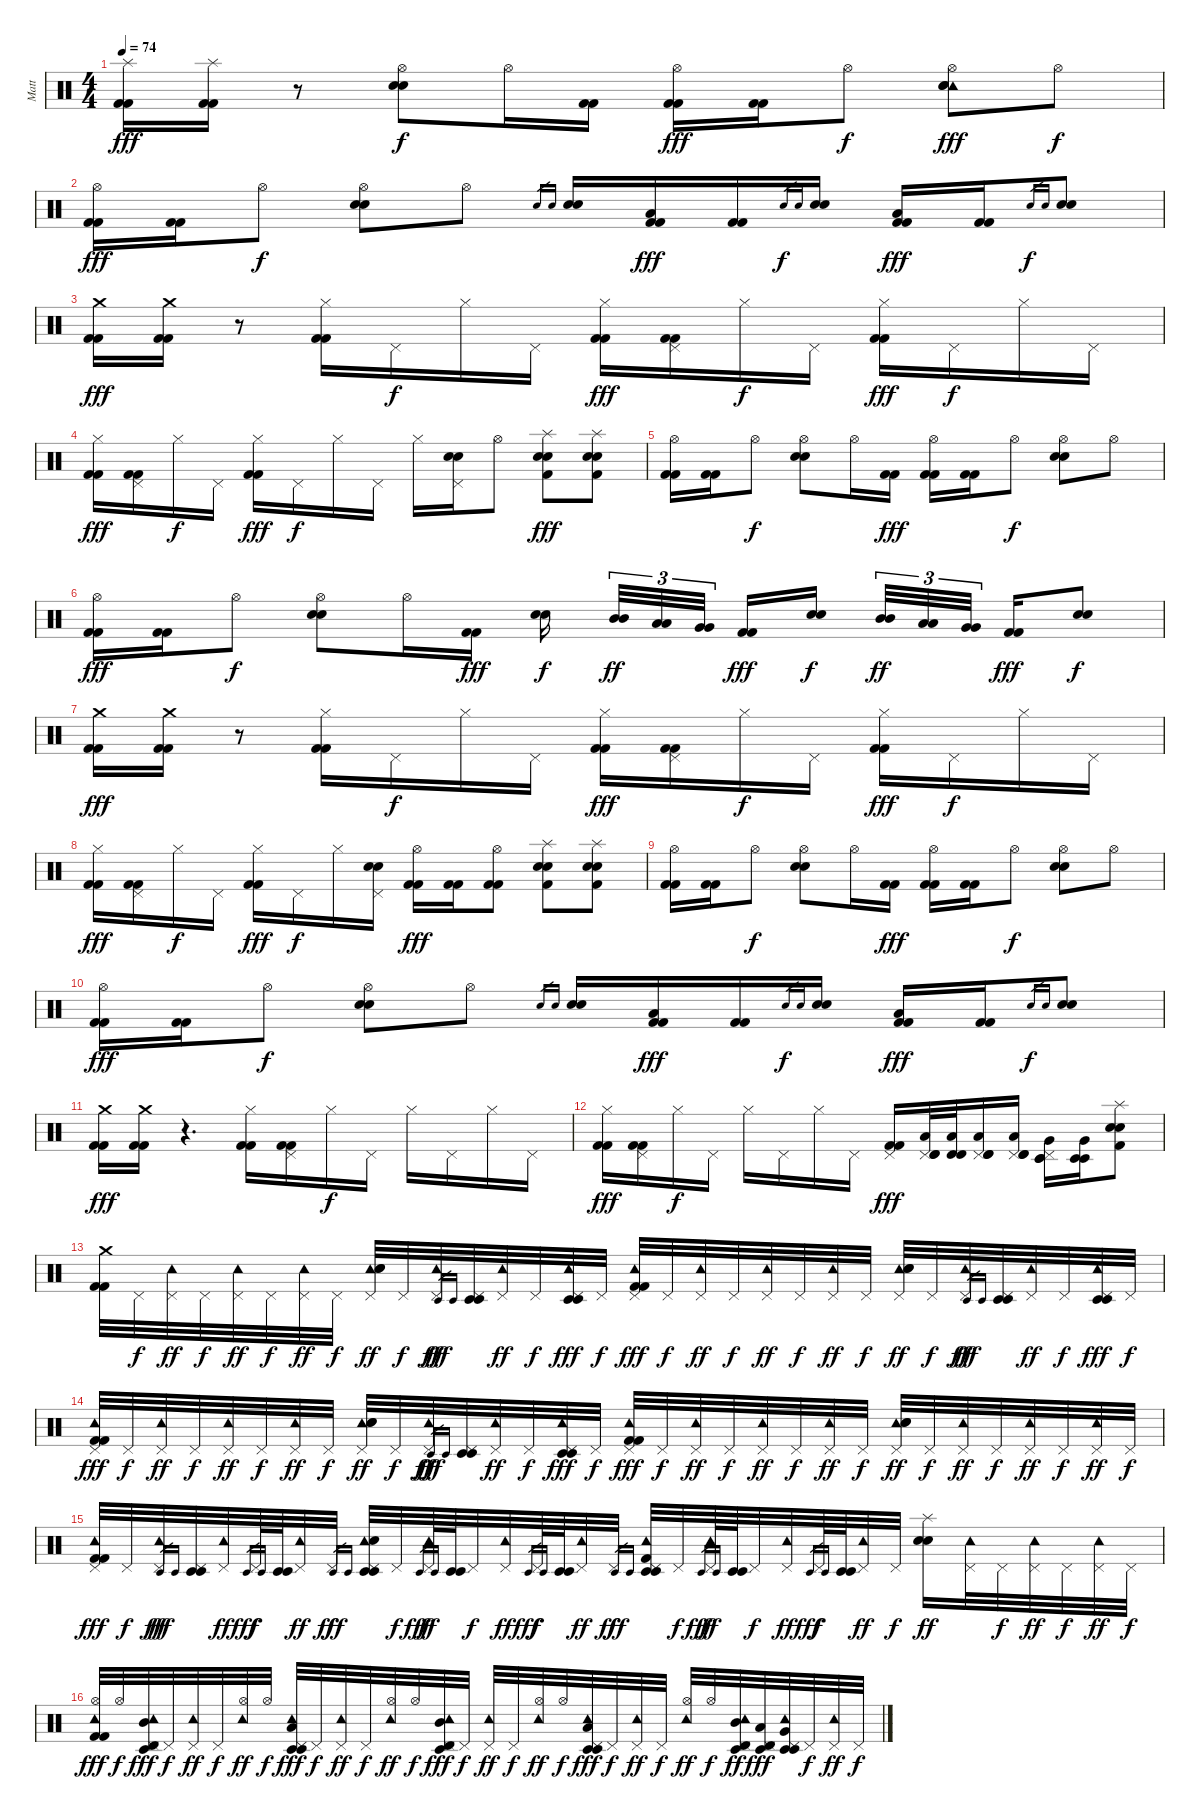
\track ("Matt" "Matt") {instrument percussion}
\staff {score}
\articulation defaults
\ts (4 4)
\tempo 74
\clef neutral
\ks c
("Splash (hit)" "Kick (hit) 2" "Kick (hit) 2").16{dy fff} ("Splash (hit)" "Kick (hit) 2" "Kick (hit) 2").16 r.8 ("Hi-Hat (open)" "Electric Snare (hit)" "Electric Snare (hit)").8{dy f} "Hi-Hat (open)".16 ("Kick (hit) 2" "Kick (hit) 2").16 ("Hi-Hat (open)" "Kick (hit) 2" "Kick (hit) 2").16{dy fff} ("Kick (hit) 2" "Kick (hit) 2").16 "Hi-Hat (open)".8{dy f} ("Tambourine (hit)" "Hi-Hat (open)" "Electric Snare (hit)" "Electric Snare (hit)").8{dy fff} "Hi-Hat (open)".8{dy f} |
("Hi-Hat (open)" "Kick (hit) 2" "Kick (hit) 2").16{dy fff} ("Kick (hit) 2" "Kick (hit) 2").16 "Hi-Hat (open)".8{dy f} ("Hi-Hat (open)" "Electric Snare (hit)" "Electric Snare (hit)").8 "Hi-Hat (open)".8 "Electric Snare (hit)".16{gr} "Electric Snare (hit)".16{gr} ("Electric Snare (hit)" "Electric Snare (hit)").16 ("Low Tom (hit)" "Kick (hit) 2" "Kick (hit) 2").16{dy fff} ("Kick (hit) 2" "Kick (hit) 2").16 "Electric Snare (hit)".16{gr dy f} "Electric Snare (hit)".16{gr} ("Electric Snare (hit)" "Electric Snare (hit)").16 ("Low Tom (hit)" "Kick (hit) 2" "Kick (hit) 2").16{dy fff} ("Kick (hit) 2" "Kick (hit) 2").16 "Electric Snare (hit)".16{gr dy f} "Electric Snare (hit)".16{gr} ("Electric Snare (hit)" "Electric Snare (hit)").8 |
("Crash medium (hit)" "Kick (hit) 2" "Kick (hit) 2").16{dy fff} ("Crash medium (hit)" "Kick (hit) 2" "Kick (hit) 2").16 r.8 ("Hi-Hat (closed)" "Kick (hit) 2" "Kick (hit) 2").16 "Pedal Hi-Hat (hit)".16{dy f} "Hi-Hat (closed)".16 "Pedal Hi-Hat (hit)".16 ("Hi-Hat (closed)" "Kick (hit) 2" "Kick (hit) 2").16{dy fff} ("Pedal Hi-Hat (hit)" "Kick (hit) 2" "Kick (hit) 2").16 "Hi-Hat (closed)".16{dy f} "Pedal Hi-Hat (hit)".16 ("Hi-Hat (closed)" "Kick (hit) 2" "Kick (hit) 2").16{dy fff} "Pedal Hi-Hat (hit)".16{dy f} "Hi-Hat (closed)".16 "Pedal Hi-Hat (hit)".16 |
("Hi-Hat (closed)" "Kick (hit) 2" "Kick (hit) 2").16{dy fff} ("Pedal Hi-Hat (hit)" "Kick (hit) 2" "Kick (hit) 2").16 "Hi-Hat (closed)".16{dy f} "Pedal Hi-Hat (hit)".16 ("Hi-Hat (closed)" "Kick (hit) 2" "Kick (hit) 2").16{dy fff} "Pedal Hi-Hat (hit)".16{dy f} "Hi-Hat (closed)".16 "Pedal Hi-Hat (hit)".16 "Hi-Hat (closed)".16 ("Pedal Hi-Hat (hit)" "Electric Snare (hit)" "Electric Snare (hit)").16 "Hi-Hat (open)".8 ("Splash (hit)" "Electric Snare (hit)" "Electric Snare (hit)" "Kick (hit) 2").8{dy fff} ("Splash (hit)" "Electric Snare (hit)" "Electric Snare (hit)" "Kick (hit) 2").8 |
("Hi-Hat (open)" "Kick (hit) 2" "Kick (hit) 2").16 ("Kick (hit) 2" "Kick (hit) 2").16 "Hi-Hat (open)".8{dy f} ("Hi-Hat (open)" "Electric Snare (hit)" "Electric Snare (hit)").8 "Hi-Hat (open)".16 ("Kick (hit) 2" "Kick (hit) 2").16{dy fff} ("Hi-Hat (open)" "Kick (hit) 2" "Kick (hit) 2").16 ("Kick (hit) 2" "Kick (hit) 2").16 "Hi-Hat (open)".8{dy f} ("Hi-Hat (open)" "Electric Snare (hit)" "Electric Snare (hit)").8 "Hi-Hat (open)".8 |
("Hi-Hat (open)" "Kick (hit) 2" "Kick (hit) 2").16{dy fff} ("Kick (hit) 2" "Kick (hit) 2").16 "Hi-Hat (open)".8{dy f} ("Hi-Hat (open)" "Electric Snare (hit)" "Electric Snare (hit)").8 "Hi-Hat (open)".16 ("Kick (hit) 2" "Kick (hit) 2").16{dy fff} ("Electric Snare (hit)" "Electric Snare (hit)").16{dy f} ("Mid Tom (hit)" "Mid Tom (hit)").32{tu (3 2) dy ff} ("Low Tom (hit)" "Low Tom (hit)").32{tu (3 2)} ("Very Low Tom (hit)" "Very Low Tom (hit)").32{tu (3 2)} ("Kick (hit) 2" "Kick (hit) 2").16{dy fff} ("Electric Snare (hit)" "Electric Snare (hit)").16{dy f} ("Mid Tom (hit)" "Mid Tom (hit)").32{tu (3 2) dy ff} ("Low Tom (hit)" "Low Tom (hit)").32{tu (3 2)} ("Very Low Tom (hit)" "Very Low Tom (hit)").32{tu (3 2)} ("Kick (hit) 2" "Kick (hit) 2").16{dy fff} ("Electric Snare (hit)" "Electric Snare (hit)").8{dy f} |
("Crash medium (hit)" "Kick (hit) 2" "Kick (hit) 2").16{dy fff} ("Crash medium (hit)" "Kick (hit) 2" "Kick (hit) 2").16 r.8 ("Hi-Hat (closed)" "Kick (hit) 2" "Kick (hit) 2").16 "Pedal Hi-Hat (hit)".16{dy f} "Hi-Hat (closed)".16 "Pedal Hi-Hat (hit)".16 ("Hi-Hat (closed)" "Kick (hit) 2" "Kick (hit) 2").16{dy fff} ("Pedal Hi-Hat (hit)" "Kick (hit) 2" "Kick (hit) 2").16 "Hi-Hat (closed)".16{dy f} "Pedal Hi-Hat (hit)".16 ("Hi-Hat (closed)" "Kick (hit) 2" "Kick (hit) 2").16{dy fff} "Pedal Hi-Hat (hit)".16{dy f} "Hi-Hat (closed)".16 "Pedal Hi-Hat (hit)".16 |
("Hi-Hat (closed)" "Kick (hit) 2" "Kick (hit) 2").16{dy fff} ("Pedal Hi-Hat (hit)" "Kick (hit) 2" "Kick (hit) 2").16 "Hi-Hat (closed)".16{dy f} "Pedal Hi-Hat (hit)".16 ("Hi-Hat (closed)" "Kick (hit) 2" "Kick (hit) 2").16{dy fff} "Pedal Hi-Hat (hit)".16{dy f} "Hi-Hat (closed)".16 ("Pedal Hi-Hat (hit)" "Electric Snare (hit)" "Electric Snare (hit)").16 ("Hi-Hat (open)" "Kick (hit) 2" "Kick (hit) 2").16{dy fff} ("Kick (hit) 2" "Kick (hit) 2").16 ("Hi-Hat (open)" "Kick (hit) 2" "Kick (hit) 2").8 ("Splash (hit)" "Electric Snare (hit)" "Electric Snare (hit)" "Kick (hit) 2").8 ("Splash (hit)" "Electric Snare (hit)" "Electric Snare (hit)" "Kick (hit) 2").8 |
("Hi-Hat (open)" "Kick (hit) 2" "Kick (hit) 2").16 ("Kick (hit) 2" "Kick (hit) 2").16 "Hi-Hat (open)".8{dy f} ("Hi-Hat (open)" "Electric Snare (hit)" "Electric Snare (hit)").8 "Hi-Hat (open)".16 ("Kick (hit) 2" "Kick (hit) 2").16{dy fff} ("Hi-Hat (open)" "Kick (hit) 2" "Kick (hit) 2").16 ("Kick (hit) 2" "Kick (hit) 2").16 "Hi-Hat (open)".8{dy f} ("Hi-Hat (open)" "Electric Snare (hit)" "Electric Snare (hit)").8 "Hi-Hat (open)".8 |
("Hi-Hat (open)" "Kick (hit) 2" "Kick (hit) 2").16{dy fff} ("Kick (hit) 2" "Kick (hit) 2").16 "Hi-Hat (open)".8{dy f} ("Hi-Hat (open)" "Electric Snare (hit)" "Electric Snare (hit)").8 "Hi-Hat (open)".8 "Electric Snare (hit)".16{gr} "Electric Snare (hit)".16{gr} ("Electric Snare (hit)" "Electric Snare (hit)").16 ("Low Tom (hit)" "Kick (hit) 2" "Kick (hit) 2").16{dy fff} ("Kick (hit) 2" "Kick (hit) 2").16 "Electric Snare (hit)".16{gr dy f} "Electric Snare (hit)".16{gr} ("Electric Snare (hit)" "Electric Snare (hit)").16 ("Low Tom (hit)" "Kick (hit) 2" "Kick (hit) 2").16{dy fff} ("Kick (hit) 2" "Kick (hit) 2").16 "Electric Snare (hit)".16{gr dy f} "Electric Snare (hit)".16{gr} ("Electric Snare (hit)" "Electric Snare (hit)").8 |
("Crash medium (hit)" "Kick (hit) 2" "Kick (hit) 2").16{dy fff} ("Crash medium (hit)" "Kick (hit) 2" "Kick (hit) 2").16 r.4{d} ("Hi-Hat (closed)" "Kick (hit) 2" "Kick (hit) 2").16 ("Pedal Hi-Hat (hit)" "Kick (hit) 2" "Kick (hit) 2").16 "Hi-Hat (closed)".16{dy f} "Pedal Hi-Hat (hit)".16 "Hi-Hat (closed)".16 "Pedal Hi-Hat (hit)".16 "Hi-Hat (closed)".16 "Pedal Hi-Hat (hit)".16 |
("Hi-Hat (closed)" "Kick (hit) 2" "Kick (hit) 2").16{dy fff} ("Pedal Hi-Hat (hit)" "Kick (hit) 2" "Kick (hit) 2").16 "Hi-Hat (closed)".16{dy f} "Pedal Hi-Hat (hit)".16 "Hi-Hat (closed)".16 "Pedal Hi-Hat (hit)".16 "Hi-Hat (closed)".16 "Pedal Hi-Hat (hit)".16 ("Pedal Hi-Hat (hit)" "Kick (hit) 2" "Kick (hit) 2").16{dy fff} ("Pedal Hi-Hat (hit)" "Timbale high (hit)" "Timbale high (hit)" "Low Tom (hit)").32 ("Timbale high (hit)" "Timbale high (hit)" "Low Tom (hit)").32 ("Pedal Hi-Hat (hit)" "Timbale high (hit)" "Timbale high (hit)" "Low Tom (hit)").16 ("Pedal Hi-Hat (hit)" "Timbale high (hit)" "Timbale high (hit)" "Low Tom (hit)").16 ("Pedal Hi-Hat (hit)" "Timbale low (hit)" "Timbale low (hit)" "Very Low Tom (hit)").16 ("Timbale low (hit)" "Timbale low (hit)" "Very Low Tom (hit)").16 ("Splash (hit)" "Electric Snare (hit)" "Electric Snare (hit)" "Kick (hit) 2").8 |
("Crash medium (hit)" "Kick (hit) 2" "Kick (hit) 2").32 "Pedal Hi-Hat (hit)".32{dy f} ("Tambourine (hit)" "Pedal Hi-Hat (hit)").32{dy ff} "Pedal Hi-Hat (hit)".32{dy f} ("Tambourine (hit)" "Pedal Hi-Hat (hit)").32{dy ff} "Pedal Hi-Hat (hit)".32{dy f} ("Tambourine (hit)" "Pedal Hi-Hat (hit)").32{dy ff} "Pedal Hi-Hat (hit)".32{dy f} ("Tambourine (hit)" "Pedal Hi-Hat (hit)" "Electric Snare (hit)" "Electric Snare (hit)").32{dy ff} "Pedal Hi-Hat (hit)".32{dy f} ("Tambourine (hit)" "Pedal Hi-Hat (hit)").32{dy ff} "Timbale low (hit)".16{gr dy fff} "Timbale low (hit)".16{gr} ("Pedal Hi-Hat (hit)" "Timbale low (hit)" "Timbale low (hit)").32 ("Tambourine (hit)" "Pedal Hi-Hat (hit)").32{dy ff} "Pedal Hi-Hat (hit)".32{dy f} ("Tambourine (hit)" "Pedal Hi-Hat (hit)" "Timbale low (hit)" "Timbale low (hit)").32{dy fff} "Pedal Hi-Hat (hit)".32{dy f} ("Tambourine (hit)" "Pedal Hi-Hat (hit)" "Kick (hit) 2" "Kick (hit) 2").32{dy fff} "Pedal Hi-Hat (hit)".32{dy f} ("Tambourine (hit)" "Pedal Hi-Hat (hit)").32{dy ff} "Pedal Hi-Hat (hit)".32{dy f} ("Tambourine (hit)" "Pedal Hi-Hat (hit)").32{dy ff} "Pedal Hi-Hat (hit)".32{dy f} ("Tambourine (hit)" "Pedal Hi-Hat (hit)").32{dy ff} "Pedal Hi-Hat (hit)".32{dy f} ("Tambourine (hit)" "Pedal Hi-Hat (hit)" "Electric Snare (hit)" "Electric Snare (hit)").32{dy ff} "Pedal Hi-Hat (hit)".32{dy f} ("Tambourine (hit)" "Pedal Hi-Hat (hit)").32{dy ff} "Timbale low (hit)".16{gr dy fff} "Timbale low (hit)".16{gr} ("Pedal Hi-Hat (hit)" "Timbale low (hit)" "Timbale low (hit)").32 ("Tambourine (hit)" "Pedal Hi-Hat (hit)").32{dy ff} "Pedal Hi-Hat (hit)".32{dy f} ("Tambourine (hit)" "Pedal Hi-Hat (hit)" "Timbale low (hit)" "Timbale low (hit)").32{dy fff} "Pedal Hi-Hat (hit)".32{dy f} |
("Tambourine (hit)" "Pedal Hi-Hat (hit)" "Kick (hit) 2" "Kick (hit) 2").32{dy fff} "Pedal Hi-Hat (hit)".32{dy f} ("Tambourine (hit)" "Pedal Hi-Hat (hit)").32{dy ff} "Pedal Hi-Hat (hit)".32{dy f} ("Tambourine (hit)" "Pedal Hi-Hat (hit)").32{dy ff} "Pedal Hi-Hat (hit)".32{dy f} ("Tambourine (hit)" "Pedal Hi-Hat (hit)").32{dy ff} "Pedal Hi-Hat (hit)".32{dy f} ("Tambourine (hit)" "Pedal Hi-Hat (hit)" "Electric Snare (hit)" "Electric Snare (hit)").32{dy ff} "Pedal Hi-Hat (hit)".32{dy f} ("Tambourine (hit)" "Pedal Hi-Hat (hit)").32{dy ff} "Timbale low (hit)".16{gr dy fff} "Timbale low (hit)".16{gr} ("Pedal Hi-Hat (hit)" "Timbale low (hit)" "Timbale low (hit)").32 ("Tambourine (hit)" "Pedal Hi-Hat (hit)").32{dy ff} "Pedal Hi-Hat (hit)".32{dy f} ("Tambourine (hit)" "Pedal Hi-Hat (hit)" "Timbale low (hit)" "Timbale low (hit)").32{dy fff} "Pedal Hi-Hat (hit)".32{dy f} ("Tambourine (hit)" "Pedal Hi-Hat (hit)" "Kick (hit) 2" "Kick (hit) 2").32{dy fff} "Pedal Hi-Hat (hit)".32{dy f} ("Tambourine (hit)" "Pedal Hi-Hat (hit)").32{dy ff} "Pedal Hi-Hat (hit)".32{dy f} ("Tambourine (hit)" "Pedal Hi-Hat (hit)").32{dy ff} "Pedal Hi-Hat (hit)".32{dy f} ("Tambourine (hit)" "Pedal Hi-Hat (hit)").32{dy ff} "Pedal Hi-Hat (hit)".32{dy f} ("Tambourine (hit)" "Pedal Hi-Hat (hit)" "Electric Snare (hit)" "Electric Snare (hit)").32{dy ff} "Pedal Hi-Hat (hit)".32{dy f} ("Tambourine (hit)" "Pedal Hi-Hat (hit)").32{dy ff} "Pedal Hi-Hat (hit)".32{dy f} ("Tambourine (hit)" "Pedal Hi-Hat (hit)").32{dy ff} "Pedal Hi-Hat (hit)".32{dy f} ("Tambourine (hit)" "Pedal Hi-Hat (hit)").32{dy ff} "Pedal Hi-Hat (hit)".32{dy f} |
("Tambourine (hit)" "Pedal Hi-Hat (hit)" "Kick (hit) 2" "Kick (hit) 2").32{dy fff} "Pedal Hi-Hat (hit)".32{dy f} ("Tambourine (hit)" "Pedal Hi-Hat (hit)").32{dy ff} "Timbale low (hit)".16{gr dy fff} "Timbale low (hit)".16{gr} ("Pedal Hi-Hat (hit)" "Timbale low (hit)" "Timbale low (hit)").32 ("Tambourine (hit)" "Pedal Hi-Hat (hit)").32{dy ff} "Pedal Hi-Hat (hit)".64{dy f} "Timbale low (hit)".16{gr dy fff} "Timbale low (hit)".16{gr} ("Timbale low (hit)" "Timbale low (hit)").64 ("Tambourine (hit)" "Pedal Hi-Hat (hit)").32{dy ff} "Pedal Hi-Hat (hit)".32{dy f} "Timbale low (hit)".16{gr dy fff} "Timbale low (hit)".16{gr} ("Tambourine (hit)" "Pedal Hi-Hat (hit)" "Timbale low (hit)" "Timbale low (hit)" "Electric Snare (hit)").32 "Pedal Hi-Hat (hit)".32{dy f} ("Tambourine (hit)" "Pedal Hi-Hat (hit)").64{dy ff} "Timbale low (hit)".16{gr dy fff} "Timbale low (hit)".16{gr} ("Timbale low (hit)" "Timbale low (hit)").64 "Pedal Hi-Hat (hit)".32{dy f} ("Tambourine (hit)" "Pedal Hi-Hat (hit)").32{dy ff} "Pedal Hi-Hat (hit)".64{dy f} "Timbale low (hit)".16{gr dy fff} "Timbale low (hit)".16{gr} ("Timbale low (hit)" "Timbale low (hit)").64 ("Tambourine (hit)" "Pedal Hi-Hat (hit)").32{dy ff} "Pedal Hi-Hat (hit)".32{dy f} "Timbale low (hit)".16{gr dy fff} "Timbale low (hit)".16{gr} ("Tambourine (hit)" "Pedal Hi-Hat (hit)" "Timbale low (hit)" "Timbale low (hit)" "Kick (hit) 2").32 "Pedal Hi-Hat (hit)".32{dy f} ("Tambourine (hit)" "Pedal Hi-Hat (hit)").64{dy ff} "Timbale low (hit)".16{gr dy fff} "Timbale low (hit)".16{gr} ("Timbale low (hit)" "Timbale low (hit)").64 "Pedal Hi-Hat (hit)".32{dy f} ("Tambourine (hit)" "Pedal Hi-Hat (hit)").32{dy ff} "Pedal Hi-Hat (hit)".64{dy f} "Timbale low (hit)".16{gr dy fff} "Timbale low (hit)".16{gr} ("Timbale low (hit)" "Timbale low (hit)").64 ("Tambourine (hit)" "Pedal Hi-Hat (hit)").32{dy ff} "Pedal Hi-Hat (hit)".32{dy f} ("Splash (hit)" "Electric Snare (hit)" "Electric Snare (hit)").16{dy ff} ("Tambourine (hit)" "Pedal Hi-Hat (hit)").32 "Pedal Hi-Hat (hit)".32{dy f} ("Tambourine (hit)" "Pedal Hi-Hat (hit)").32{dy ff} "Pedal Hi-Hat (hit)".32{dy f} ("Tambourine (hit)" "Pedal Hi-Hat (hit)").32{dy ff} "Pedal Hi-Hat (hit)".32{dy f} |
("Tambourine (hit)" "Hi-Hat (open)" "Kick (hit) 2" "Kick (hit) 2").32{dy fff} "Hi-Hat (open)".32{dy f} ("Tambourine (hit)" "Pedal Hi-Hat (hit)" "Mid Tom (hit)" "Timbale high (hit)" "Timbale low (hit)").32{dy fff} "Pedal Hi-Hat (hit)".32{dy f} ("Tambourine (hit)" "Pedal Hi-Hat (hit)").32{dy ff} "Pedal Hi-Hat (hit)".32{dy f} ("Tambourine (hit)" "Hi-Hat (open)").32{dy ff} "Hi-Hat (open)".32{dy f} ("Tambourine (hit)" "Pedal Hi-Hat (hit)" "Low Tom (hit)" "Timbale low (hit)" "Timbale low (hit)").32{dy fff} "Pedal Hi-Hat (hit)".32{dy f} ("Tambourine (hit)" "Pedal Hi-Hat (hit)").32{dy ff} "Pedal Hi-Hat (hit)".32{dy f} ("Tambourine (hit)" "Hi-Hat (open)").32{dy ff} "Hi-Hat (open)".32{dy f} ("Tambourine (hit)" "Pedal Hi-Hat (hit)" "Mid Tom (hit)" "Timbale high (hit)" "Timbale low (hit)").32{dy fff} "Pedal Hi-Hat (hit)".32{dy f} ("Tambourine (hit)" "Pedal Hi-Hat (hit)").32{dy ff} "Pedal Hi-Hat (hit)".32{dy f} ("Tambourine (hit)" "Hi-Hat (open)").32{dy ff} "Hi-Hat (open)".32{dy f} ("Tambourine (hit)" "Pedal Hi-Hat (hit)" "Low Tom (hit)" "Timbale low (hit)" "Timbale low (hit)").32{dy fff} "Pedal Hi-Hat (hit)".32{dy f} ("Tambourine (hit)" "Pedal Hi-Hat (hit)").32{dy ff} "Pedal Hi-Hat (hit)".32{dy f} ("Tambourine (hit)" "Hi-Hat (open)").32{dy ff} "Hi-Hat (open)".32{dy f} ("Tambourine (hit)" "Pedal Hi-Hat (hit)" "Mid Tom (hit)" "Timbale high (hit)" "Timbale low (hit)").32{dy ff} ("Pedal Hi-Hat (hit)" "Low Tom (hit)" "Timbale high (hit)" "Timbale low (hit)").32{dy fff} ("Tambourine (hit)" "Pedal Hi-Hat (hit)" "Very Low Tom (hit)" "Timbale low (hit)" "Timbale low (hit)").32 "Pedal Hi-Hat (hit)".32{dy f} ("Tambourine (hit)" "Pedal Hi-Hat (hit)").32{dy ff} "Pedal Hi-Hat (hit)".32{dy f}
